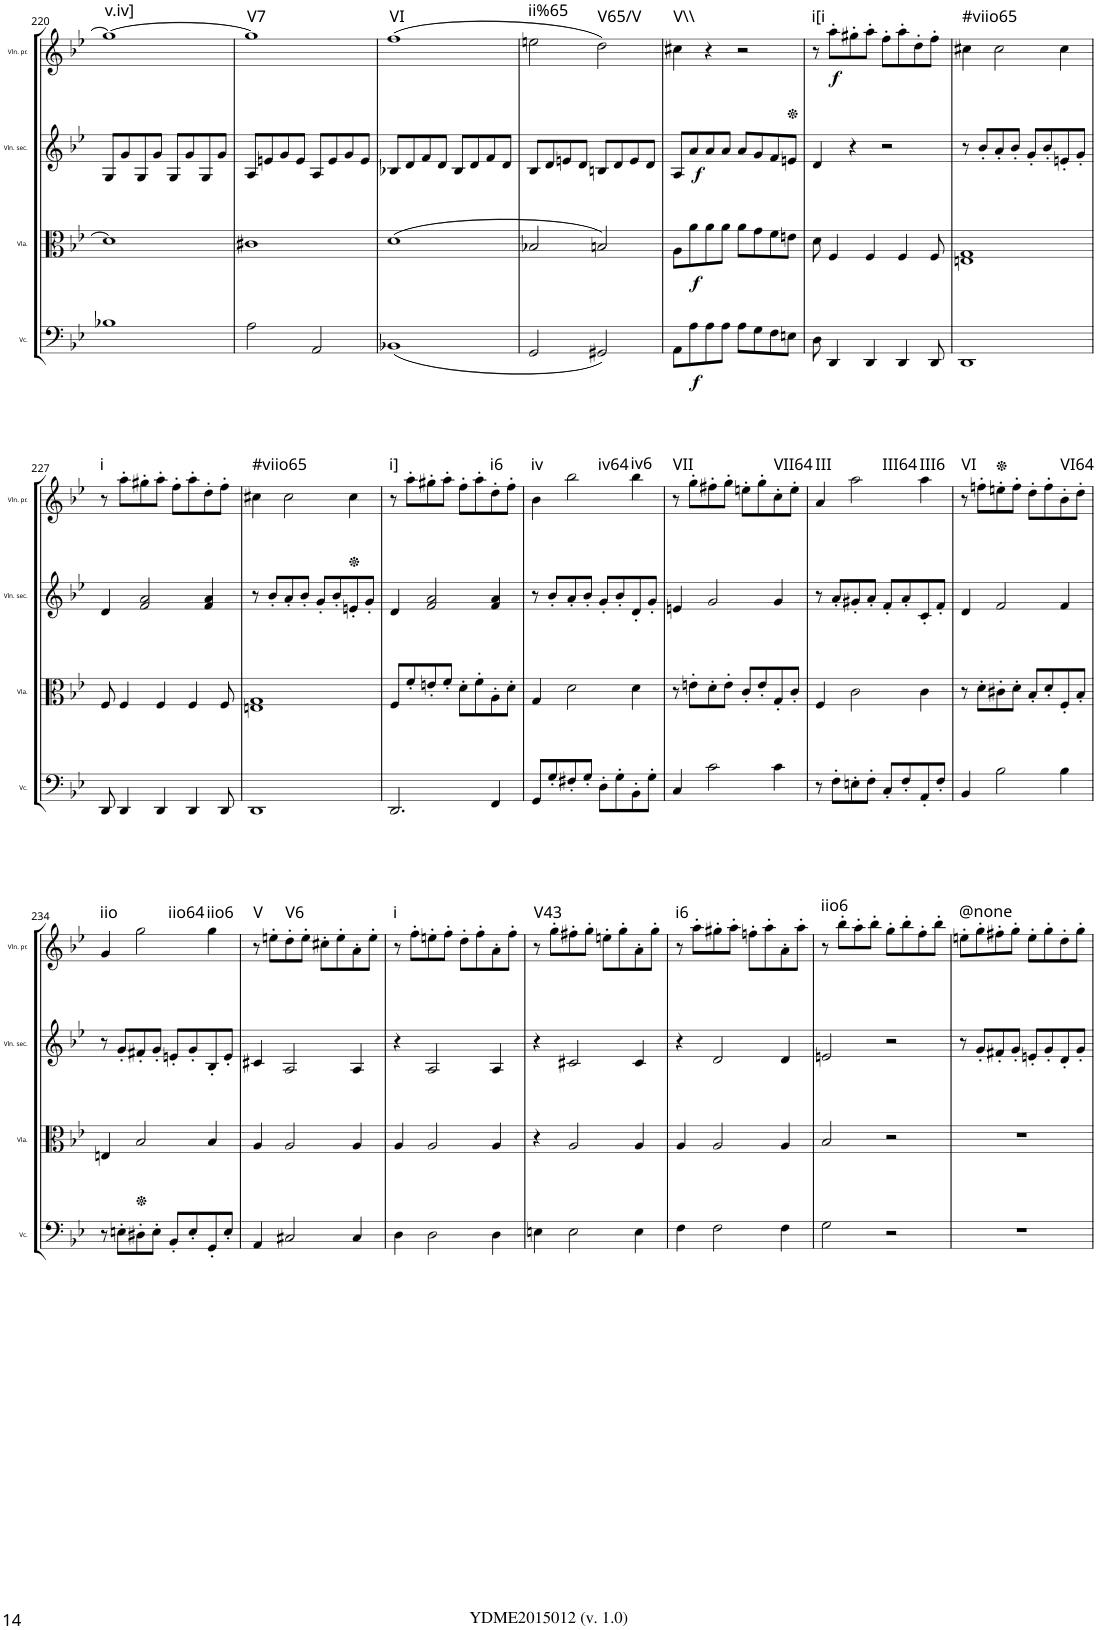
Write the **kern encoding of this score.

**kern	**dynam	**kern	**dynam	**kern	**dynam	**kern	**dynam	**harte
*part4	*part4	*part3	*part3	*part2	*part2	*part1	*part1	*part1
*staff4	*staff4	*staff3	*staff3	*staff2	*staff2	*staff1	*staff1	*
*I"Violoncelle	*	*I"Viola	*	*I"Violino secondo	*	*I"Violino primo	*	*
*I'Vc.	*	*I'Vla.	*	*I'Vln. sec.	*	*I'Vln. pr.	*	*
!!LO:PB:g=z
*clefF4	*	*clefC3	*	*clefG2	*	*clefG2	*	*
*k[b-e-]	*	*k[b-e-]	*	*k[b-e-]	*	*k[b-e-]	*	*
*B-:	*	*B-:	*	*B-:	*	*B-:	*	*
*M2/2	*	*M2/2	*	*M2/2	*	*M2/2	*	*
*met(c|)	*	*met(c|)	*	*met(c|)	*	*met(c|)	*	*
=220	=220	=220	=220	=220	=220	=220	=220	=220
!	!	!	!	!	!	!	!	!LO:H:kt=v.iv]
1B-X	.	1d]	.	8G/L	.	1gg_	.	N
.	.	.	.	8g/	.	.	.	.
.	.	.	.	8G/	.	.	.	.
.	.	.	.	8g/J	.	.	.	.
.	.	.	.	8G/L	.	.	.	.
.	.	.	.	8g/	.	.	.	.
.	.	.	.	8G/	.	.	.	.
.	.	.	.	8g/J	.	.	.	.
=221	=221	=221	=221	=221	=221	=221	=221	=221
!	!	!	!	!	!	!	!	!LO:H:kt=V7
2A\	.	1c#X	.	8A/L	.	1gg]	.	N
.	.	.	.	8en/	.	.	.	.
.	.	.	.	8g/	.	.	.	.
.	.	.	.	8e/J	.	.	.	.
2AA/	.	.	.	8A/L	.	.	.	.
.	.	.	.	8e/	.	.	.	.
.	.	.	.	8g/	.	.	.	.
.	.	.	.	8e/J	.	.	.	.
=222	=222	=222	=222	=222	=222	=222	=222	=222
!	!	!	!	!	!	!	!	!LO:H:kt=VI
(<1BB-X	.	(>1d	.	8B-X/L	.	(>1ff	.	N
.	.	.	.	8d/	.	.	.	.
.	.	.	.	8f/	.	.	.	.
.	.	.	.	8d/J	.	.	.	.
.	.	.	.	8B-/L	.	.	.	.
.	.	.	.	8d/	.	.	.	.
.	.	.	.	8f/	.	.	.	.
.	.	.	.	8d/J	.	.	.	.
=223	=223	=223	=223	=223	=223	=223	=223	=223
!	!	!	!	!	!	!	!	!LO:H:kt=ii%65
2GG/	.	2B-X/	.	8B-/L	.	2een\	.	N
.	.	.	.	8d/	.	.	.	.
.	.	.	.	8en/	.	.	.	.
.	.	.	.	8d/J	.	.	.	.
!	!	!	!	!	!	!	!	!LO:H:kt=V65/V
2GG#X/)	.	2Bn/)	.	8Bn/L	.	2dd\)	.	N
.	.	.	.	8d/	.	.	.	.
.	.	.	.	8e/	.	.	.	.
.	.	.	.	8d/J	.	.	.	.
=224	=224	=224	=224	=224	=224	=224	=224	=224
!	!	!	!	!	!	!	!	!LO:H:kt=V\\
8AA\L	.	8A\L	.	8A/L	.	4cc#X\	.	N
!	!LO:DY:b	!	!LO:DY:b	!	!LO:DY:b	!	!	!
8A\	f	8a\	f	8a/	f	.	.	.
8A\	.	8a\	.	8a/	.	4r	.	.
8A\J	.	8a\J	.	8a/J	.	.	.	.
8A\L	.	8a\L	.	8a/L	.	2r	.	.
8G\	.	8g\	.	8g/	.	.	.	.
8F\	.	8f\	.	8f/	.	.	.	.
8En\J	.	8en\J	.	8en/J	.	.	.	.
=225	=225	=225	=225	=225	=225	=225	=225	=225
!	!	!	!	!	!	!	!	!LO:H:kt=i[i
8D\	.	8d\	.	4d/	.	8r	.	N
!	!	!	!	!	!	!	!LO:DY:b	!
4DD/	.	4F/	.	.	.	8aa'\L	f	.
.	.	.	.	4r	.	8gg#X'\	.	.
4DD/	.	4F/	.	.	.	8aa'\J	.	.
.	.	.	.	2r	.	8ff'\L	.	.
4DD/	.	4F/	.	.	.	8aa'\	.	.
.	.	.	.	.	.	8dd'\	.	.
8DD/	.	8F/	.	.	.	8ff'\J	.	.
=226	=226	=226	=226	=226	=226	=226	=226	=226
!	!	!	!	!	!	!	!	!LO:H:kt=#viio65
1DD	.	1En 1G	.	8r	.	4cc#X\	.	N
.	.	.	.	8b-'/L	.	.	.	.
.	.	.	.	8a'/	.	2cc#\	.	.
.	.	.	.	8b-'/J	.	.	.	.
.	.	.	.	8g'/L	.	.	.	.
.	.	.	.	8b-'/	.	.	.	.
.	.	.	.	8en'/	.	4cc#\	.	.
.	.	.	.	8g'/J	.	.	.	.
!!LO:LB:g=z
=227	=227	=227	=227	=227	=227	=227	=227	=227
!	!	!	!	!	!	!	!	!LO:H:kt=i
8DD/	.	8F/	.	4d/	.	8r	.	N
4DD/	.	4F/	.	.	.	8aa'\L	.	.
.	.	.	.	2f/ 2a/	.	8gg#X'\	.	.
4DD/	.	4F/	.	.	.	8aa'\J	.	.
.	.	.	.	.	.	8ff'\L	.	.
4DD/	.	4F/	.	.	.	8aa'\	.	.
.	.	.	.	4f/ 4a/	.	8dd'\	.	.
8DD/	.	8F/	.	.	.	8ff'\J	.	.
=228	=228	=228	=228	=228	=228	=228	=228	=228
!	!	!	!	!	!	!	!	!LO:H:kt=#viio65
1DD	.	1En 1G	.	8r	.	4cc#X\	.	N
.	.	.	.	8b-'/L	.	.	.	.
.	.	.	.	8a'/	.	2cc#\	.	.
.	.	.	.	8b-'/J	.	.	.	.
.	.	.	.	8g'/L	.	.	.	.
.	.	.	.	8b-'/	.	.	.	.
.	.	.	.	8en'/	.	4cc#\	.	.
.	.	.	.	8g'/J	.	.	.	.
=229	=229	=229	=229	=229	=229	=229	=229	=229
!	!	!	!	!	!	!	!	!LO:H:kt=i]
2.DD/	.	8F/L	.	4d/	.	8r	.	N
.	.	8f'/	.	.	.	8aa'\L	.	.
.	.	8en'/	.	2f/ 2a/	.	8gg#X'\	.	.
.	.	8f'/J	.	.	.	8aa'\J	.	.
.	.	8d'\L	.	.	.	8ff'\L	.	.
.	.	8f'\	.	.	.	8aa'\	.	.
!	!	!	!	!	!	!	!	!LO:H:kt=i6
4FF/	.	8A'\	.	4f/ 4a/	.	8dd'\	.	N
.	.	8d'\J	.	.	.	8ff'\J	.	.
=230	=230	=230	=230	=230	=230	=230	=230	=230
!	!	!	!	!	!	!	!	!LO:H:kt=iv
8GG/L	.	4G/	.	8r	.	4b-\	.	N
8G'/	.	.	.	8b-'/L	.	.	.	.
!	!	!	!	!	!	!	!	!LO:H:kt=iv64
8F#X'/	.	2d\	.	8a'/	.	2bb-\	.	N
8G'/J	.	.	.	8b-'/J	.	.	.	.
8D'\L	.	.	.	8g'/L	.	.	.	.
8G'\	.	.	.	8b-'/	.	.	.	.
!	!	!	!	!	!	!	!	!LO:H:kt=iv6
8BB-'\	.	4d\	.	8d'/	.	4bb-\	.	N
8G'\J	.	.	.	8g'/J	.	.	.	.
=231	=231	=231	=231	=231	=231	=231	=231	=231
!	!	!	!	!	!	!	!	!LO:H:kt=VII
4C/	.	8r	.	4en/	.	8r	.	N
.	.	8en'\L	.	.	.	8gg'\L	.	.
2c\	.	8d'\	.	2g/	.	8ff#X'\	.	.
.	.	8e'\J	.	.	.	8gg'\J	.	.
.	.	8c'/L	.	.	.	8een'\L	.	.
.	.	8e'/	.	.	.	8gg'\	.	.
!	!	!	!	!	!	!	!	!LO:H:kt=VII64
4c\	.	8G'/	.	4g/	.	8cc'\	.	N
.	.	8c'/J	.	.	.	8ee'\J	.	.
=232	=232	=232	=232	=232	=232	=232	=232	=232
!	!	!	!	!	!	!	!	!LO:H:kt=III
8r	.	4F/	.	8r	.	4a/	.	N
8F'\L	.	.	.	8a'/L	.	.	.	.
!	!	!	!	!	!	!	!	!LO:H:kt=III64
8En'\	.	2c\	.	8g#X'/	.	2aa\	.	N
8F'\J	.	.	.	8a'/J	.	.	.	.
8C'/L	.	.	.	8f'/L	.	.	.	.
8F'/	.	.	.	8a'/	.	.	.	.
!	!	!	!	!	!	!	!	!LO:H:kt=III6
8AA'/	.	4c\	.	8c'/	.	4aa\	.	N
8F'/J	.	.	.	8f'/J	.	.	.	.
=233	=233	=233	=233	=233	=233	=233	=233	=233
!	!	!	!	!	!	!	!	!LO:H:kt=VI
4BB-/	.	8r	.	4d/	.	8r	.	N
.	.	8d'\L	.	.	.	8ffn'\L	.	.
2B-\	.	8c#X'\	.	2f/	.	8een'\	.	.
.	.	8d'\J	.	.	.	8ff'\J	.	.
.	.	8B-'/L	.	.	.	8dd'\L	.	.
.	.	8d'/	.	.	.	8ff'\	.	.
!	!	!	!	!	!	!	!	!LO:H:kt=VI64
4B-\	.	8F'/	.	4f/	.	8b-'\	.	N
.	.	8B-'/J	.	.	.	8dd'\J	.	.
!!LO:LB:g=z
=234	=234	=234	=234	=234	=234	=234	=234	=234
!	!	!	!	!	!	!	!	!LO:H:kt=iio
8r	.	4En/	.	8r	.	4g/	.	N
8En'\L	.	.	.	8g'/L	.	.	.	.
!	!	!	!	!	!	!	!	!LO:H:kt=iio64
8D#X'\	.	2B-/	.	8f#X'/	.	2gg\	.	N
8E'\J	.	.	.	8g'/J	.	.	.	.
8BB-'/L	.	.	.	8en'/L	.	.	.	.
8E'/	.	.	.	8g'/	.	.	.	.
!	!	!	!	!	!	!	!	!LO:H:kt=iio6
8GG'/	.	4B-/	.	8B-'/	.	4gg\	.	N
8E'/J	.	.	.	8e'/J	.	.	.	.
=235	=235	=235	=235	=235	=235	=235	=235	=235
!	!	!	!	!	!	!	!	!LO:H:kt=V
4AA/	.	4A/	.	4c#X/	.	8r	.	N
.	.	.	.	.	.	8een'\L	.	.
!	!	!	!	!	!	!	!	!LO:H:kt=V6
2C#X/	.	2A/	.	2A/	.	8dd'\	.	N
.	.	.	.	.	.	8ee'\J	.	.
.	.	.	.	.	.	8cc#X'\L	.	.
.	.	.	.	.	.	8ee'\	.	.
4C#/	.	4A/	.	4A/	.	8a'\	.	.
.	.	.	.	.	.	8ee'\J	.	.
=236	=236	=236	=236	=236	=236	=236	=236	=236
!	!	!	!	!	!	!	!	!LO:H:kt=i
4D\	.	4A/	.	4r	.	8r	.	N
.	.	.	.	.	.	8ff'\L	.	.
2D\	.	2A/	.	2A/	.	8een'\	.	.
.	.	.	.	.	.	8ff'\J	.	.
.	.	.	.	.	.	8dd'\L	.	.
.	.	.	.	.	.	8ff'\	.	.
4D\	.	4A/	.	4A/	.	8a'\	.	.
.	.	.	.	.	.	8ff'\J	.	.
=237	=237	=237	=237	=237	=237	=237	=237	=237
!	!	!	!	!	!	!	!	!LO:H:kt=V43
4En\	.	4r	.	4r	.	8r	.	N
.	.	.	.	.	.	8gg'\L	.	.
2E\	.	2A/	.	2c#X/	.	8ff#X'\	.	.
.	.	.	.	.	.	8gg'\J	.	.
.	.	.	.	.	.	8een'\L	.	.
.	.	.	.	.	.	8gg'\	.	.
4E\	.	4A/	.	4c#/	.	8a'\	.	.
.	.	.	.	.	.	8gg'\J	.	.
=238	=238	=238	=238	=238	=238	=238	=238	=238
!	!	!	!	!	!	!	!	!LO:H:kt=i6
4F\	.	4A/	.	4r	.	8r	.	N
.	.	.	.	.	.	8aa'\L	.	.
2F\	.	2A/	.	2d/	.	8gg#X'\	.	.
.	.	.	.	.	.	8aa'\J	.	.
.	.	.	.	.	.	8ffn'\L	.	.
.	.	.	.	.	.	8aa'\	.	.
4F\	.	4A/	.	4d/	.	8a'\	.	.
.	.	.	.	.	.	8aa'\J	.	.
=239	=239	=239	=239	=239	=239	=239	=239	=239
!	!	!	!	!	!	!	!	!LO:H:kt=iio6
2G\	.	2B-/	.	2en/	.	8r	.	N
.	.	.	.	.	.	8bb-'\L	.	.
.	.	.	.	.	.	8aa'\	.	.
.	.	.	.	.	.	8bb-'\J	.	.
2r	.	2r	.	2r	.	8gg'\L	.	.
.	.	.	.	.	.	8bb-'\	.	.
.	.	.	.	.	.	8ff'\	.	.
.	.	.	.	.	.	8bb-'\J	.	.
=240	=240	=240	=240	=240	=240	=240	=240	=240
!	!	!	!	!	!	!	!	!LO:H:kt=@none
1r	.	1r	.	8r	.	8een'\L	.	N
.	.	.	.	8g'/L	.	8gg'\	.	.
.	.	.	.	8f#X'/	.	8ff#X'\	.	.
.	.	.	.	8g'/J	.	8gg'\J	.	.
.	.	.	.	8en'/L	.	8ee'\L	.	.
.	.	.	.	8g'/	.	8gg'\	.	.
.	.	.	.	8d'/	.	8dd'\	.	.
.	.	.	.	8g'/J	.	8gg'\J	.	.
=	=	=	=	=	=	=	=	=
*-	*-	*-	*-	*-	*-	*-	*-	*-
